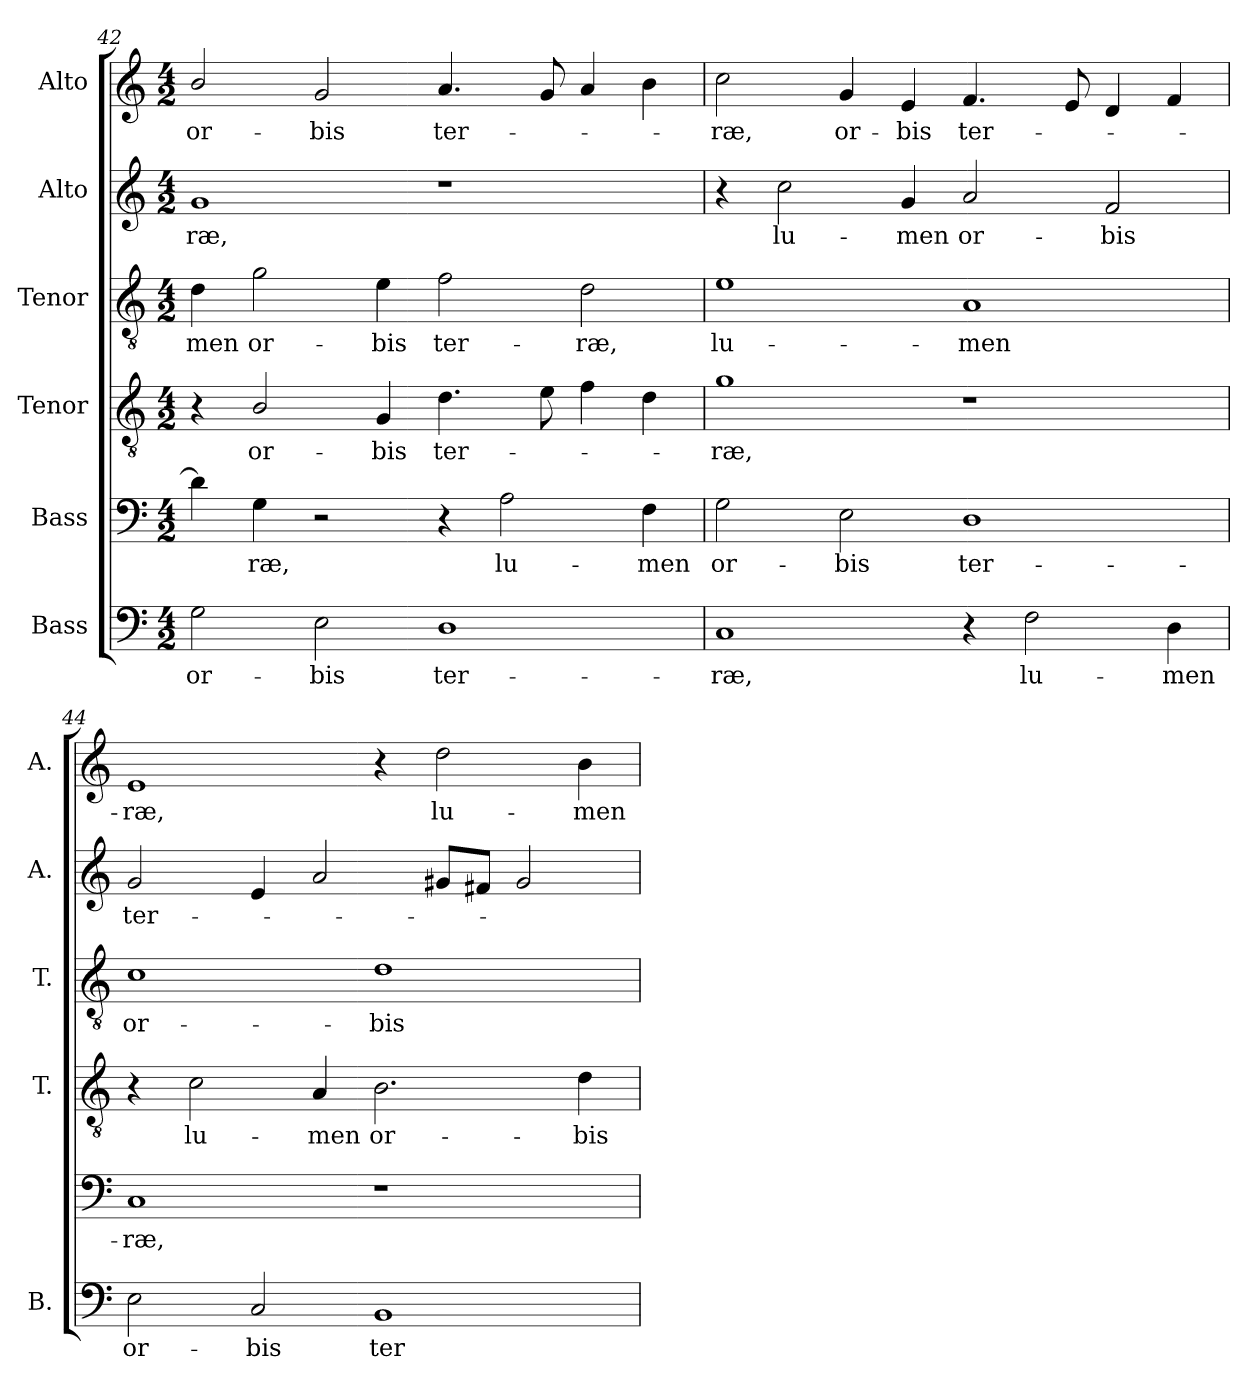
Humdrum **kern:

**kern	**text	**kern	**text	**kern	**text	**kern	**text	**kern	**text	**kern	**text
*part6	*part6	*part5	*part5	*part4	*part4	*part3	*part3	*part2	*part2	*part1	*part1
*staff6	*staff6	*staff5	*staff5	*staff4	*staff4	*staff3	*staff3	*staff2	*staff2	*staff1	*staff1
*I"Bass	*	*I"Bass	*	*I"Tenor	*	*I"Tenor	*	*I"Alto	*	*I"Alto	*
*I'B.	*	*	*	*I'T.	*	*I'T.	*	*I'A.	*	*I'A.	*
!!LO:PB:g=z
*clefF4	*	*clefF4	*	*clefGv2	*	*clefGv2	*	*clefG2	*	*clefG2	*
*	*	*	*	*ITrd7c12	*	*ITrd7c12	*	*	*	*	*
*k[]	*	*k[]	*	*k[]	*	*k[]	*	*k[]	*	*k[]	*
*C:	*	*C:	*	*C:	*	*C:	*	*C:	*	*C:	*
*M4/2	*	*M4/2	*	*M4/2	*	*M4/2	*	*M4/2	*	*M4/2	*
=42	=42	=42	=42	=42	=42	=42	=42	=42	=42	=42	=42
!	!LO:LY:b:color=#000000	!	!	!	!	!	!	!	!	!	!
!	!	!	!	!	!	!	!LO:LY:b:color=#000000	!	!	!	!
!	!	!	!	!	!	!	!	!	!LO:LY:b:color=#000000	!	!
!	!	!	!	!	!	!	!	!	!	!	!LO:LY:b:color=#000000
2Gi\	or-	4di\]	.	4r	.	4Di\	-men	1gi	-ræ,	2bi/	or-
!	!	!	!LO:LY:b:color=#000000	!	!	!	!	!	!	!	!
!	!	!	!	!	!LO:LY:b:color=#000000	!	!	!	!	!	!
!	!	!	!	!	!	!	!LO:LY:b:color=#000000	!	!	!	!
.	.	4Gi\	-ræ,	2BBi/	or-	2Gi\	or-	.	.	.	.
!	!LO:LY:b:color=#000000	!	!	!	!	!	!	!	!	!	!
!	!	!	!	!	!	!	!	!	!	!	!LO:LY:b:color=#000000
2Ei\	-bis	2r	.	.	.	.	.	.	.	2gi/	-bis
!	!	!	!	!	!LO:LY:b:color=#000000	!	!	!	!	!	!
!	!	!	!	!	!	!	!LO:LY:b:color=#000000	!	!	!	!
.	.	.	.	4GGi/	-bis	4Ei\	-bis	.	.	.	.
!	!LO:LY:b:color=#000000	!	!	!	!	!	!	!	!	!	!
!	!	!	!	!	!LO:LY:b:color=#000000	!	!	!	!	!	!
!	!	!	!	!	!	!	!LO:LY:b:color=#000000	!	!	!	!
!	!	!	!	!	!	!	!	!	!	!	!LO:LY:b:color=#000000
1Di	ter-	4r	.	4.Di\	ter-	2Fi\	ter-	1r	.	4.ai/	ter-
!	!	!	!LO:LY:b:color=#000000	!	!	!	!	!	!	!	!
.	.	2Ai\	lu-	.	.	.	.	.	.	.	.
.	.	.	.	8Ei\	.	.	.	.	.	8gi/	.
!	!	!	!	!	!	!	!LO:LY:b:color=#000000	!	!	!	!
.	.	.	.	4Fi\	.	2Di\	-ræ,	.	.	4ai/	.
!	!	!	!LO:LY:b:color=#000000	!	!	!	!	!	!	!	!
.	.	4Fi\	-men	4Di\	.	.	.	.	.	4bi\	.
=43	=43	=43	=43	=43	=43	=43	=43	=43	=43	=43	=43
!	!LO:LY:b:color=#000000	!	!	!	!	!	!	!	!	!	!
!	!	!	!LO:LY:b:color=#000000	!	!	!	!	!	!	!	!
!	!	!	!	!	!LO:LY:b:color=#000000	!	!	!	!	!	!
!	!	!	!	!	!	!	!LO:LY:b:color=#000000	!	!	!	!
!	!	!	!	!	!	!	!	!	!	!	!LO:LY:b:color=#000000
1Ci	-ræ,	2Gi\	or-	1Gi	-ræ,	1Ei	lu-	4r	.	2cci\	-ræ,
!	!	!	!	!	!	!	!	!	!LO:LY:b:color=#000000	!	!
.	.	.	.	.	.	.	.	2cci\	lu-	.	.
!	!	!	!LO:LY:b:color=#000000	!	!	!	!	!	!	!	!
!	!	!	!	!	!	!	!	!	!	!	!LO:LY:b:color=#000000
.	.	2Ei\	-bis	.	.	.	.	.	.	4gi/	or-
!	!	!	!	!	!	!	!	!	!LO:LY:b:color=#000000	!	!
!	!	!	!	!	!	!	!	!	!	!	!LO:LY:b:color=#000000
.	.	.	.	.	.	.	.	4gi/	-men	4ei/	-bis
!	!	!	!LO:LY:b:color=#000000	!	!	!	!	!	!	!	!
!	!	!	!	!	!	!	!LO:LY:b:color=#000000	!	!	!	!
!	!	!	!	!	!	!	!	!	!LO:LY:b:color=#000000	!	!
!	!	!	!	!	!	!	!	!	!	!	!LO:LY:b:color=#000000
4r	.	1Di	ter-	1r	.	1AAi	-men	2ai/	or-	4.fi/	ter-
!	!LO:LY:b:color=#000000	!	!	!	!	!	!	!	!	!	!
2Fi\	lu-	.	.	.	.	.	.	.	.	.	.
.	.	.	.	.	.	.	.	.	.	8ei/	.
!	!	!	!	!	!	!	!	!	!LO:LY:b:color=#000000	!	!
.	.	.	.	.	.	.	.	2fi/	-bis	4di/	.
!	!LO:LY:b:color=#000000	!	!	!	!	!	!	!	!	!	!
4Di\	-men	.	.	.	.	.	.	.	.	4fi/	.
=44	=44	=44	=44	=44	=44	=44	=44	=44	=44	=44	=44
!	!LO:LY:b:color=#000000	!	!	!	!	!	!	!	!	!	!
!	!	!	!LO:LY:b:color=#000000	!	!	!	!	!	!	!	!
!	!	!	!	!	!	!	!LO:LY:b:color=#000000	!	!	!	!
!	!	!	!	!	!	!	!	!	!LO:LY:b:color=#000000	!	!
!	!	!	!	!	!	!	!	!	!	!	!LO:LY:b:color=#000000
2Ei\	or-	1Ci	-ræ,	4r	.	1Ci	or-	2gi/	ter-	1ei	-ræ,
!	!	!	!	!	!LO:LY:b:color=#000000	!	!	!	!	!	!
.	.	.	.	2Ci\	lu-	.	.	.	.	.	.
!	!LO:LY:b:color=#000000	!	!	!	!	!	!	!	!	!	!
2Ci/	-bis	.	.	.	.	.	.	4ei/	.	.	.
!	!	!	!	!	!LO:LY:b:color=#000000	!	!	!	!	!	!
.	.	.	.	4AAi/	-men	.	.	2ai/	.	.	.
!	!LO:LY:b:color=#000000	!	!	!	!	!	!	!	!	!	!
!	!	!	!	!	!LO:LY:b:color=#000000	!	!	!	!	!	!
!	!	!	!	!	!	!	!LO:LY:b:color=#000000	!	!	!	!
1BBi	ter-	1r	.	2.BBi\	or-	1Di	-bis	.	.	4r	.
!	!	!	!	!	!	!	!	!	!	!	!LO:LY:b:color=#000000
.	.	.	.	.	.	.	.	8g#Xi/L	.	2ddi\	lu-
.	.	.	.	.	.	.	.	8f#Xi/J	.	.	.
.	.	.	.	.	.	.	.	2g#i/	.	.	.
!	!	!	!	!	!LO:LY:b:color=#000000	!	!	!	!	!	!
!	!	!	!	!	!	!	!	!	!	!	!LO:LY:b:color=#000000
.	.	.	.	4Di\	-bis	.	.	.	.	4bi\	-men
=	=	=	=	=	=	=	=	=	=	=	=
*-	*-	*-	*-	*-	*-	*-	*-	*-	*-	*-	*-
